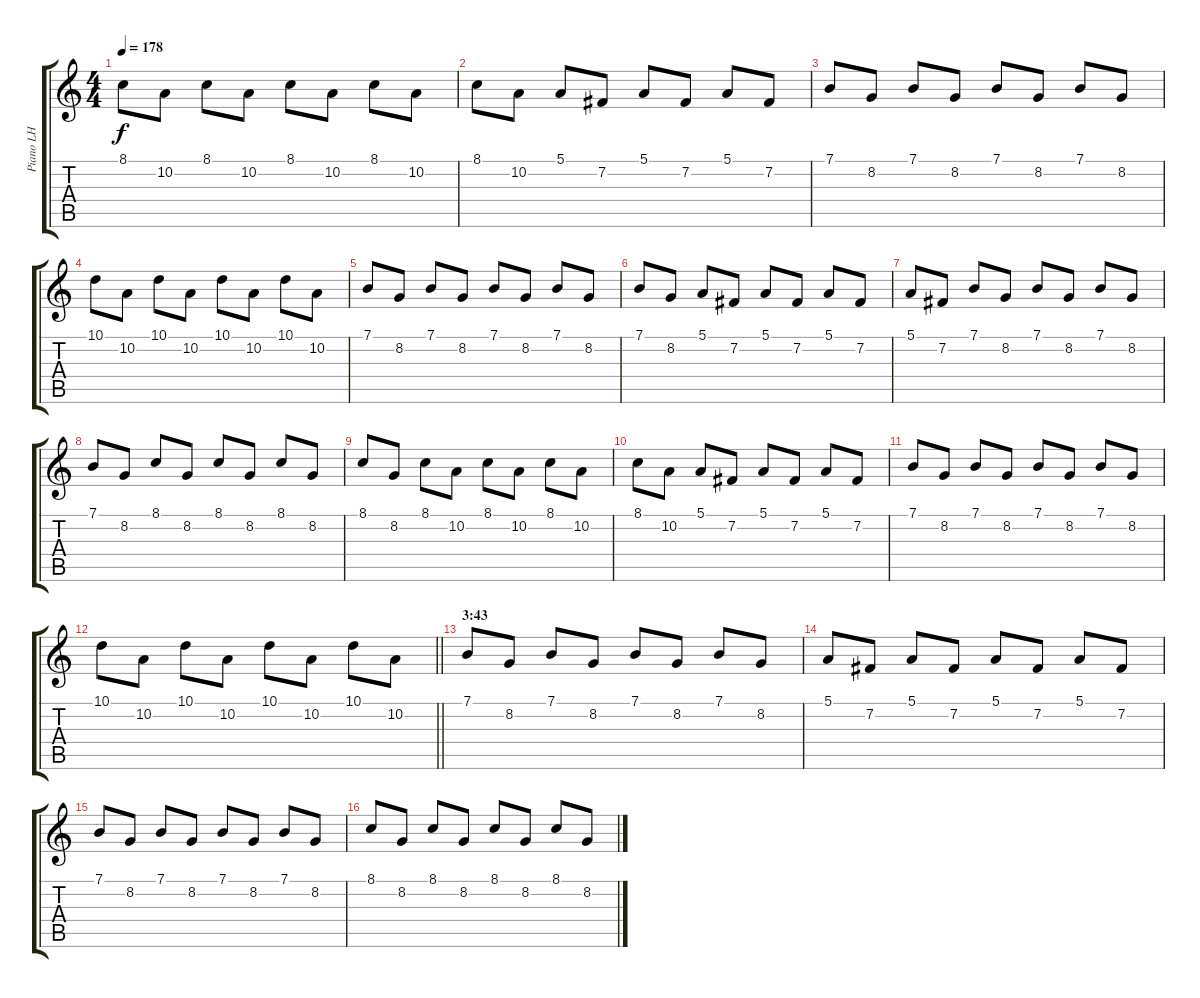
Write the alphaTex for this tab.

\track ("Piano LH" "Piano LH") {instrument acousticgrandpiano}
\staff {score tabs}
\tuning (E4 B3 G3 D3 A2 E2) {hide}
\ts (4 4)
\tempo 178
\clef g2
\ks c
8.1.8{dy f} 10.2.8 8.1.8 10.2.8 8.1.8 10.2.8 8.1.8 10.2.8 |
8.1.8 10.2.8 5.1.8 7.2.8 5.1.8 7.2.8 5.1.8 7.2.8 |
7.1.8 8.2.8 7.1.8 8.2.8 7.1.8 8.2.8 7.1.8 8.2.8 |
10.1.8 10.2.8 10.1.8 10.2.8 10.1.8 10.2.8 10.1.8 10.2.8 |
7.1.8 8.2.8 7.1.8 8.2.8 7.1.8 8.2.8 7.1.8 8.2.8 |
7.1.8 8.2.8 5.1.8 7.2.8 5.1.8 7.2.8 5.1.8 7.2.8 |
5.1.8 7.2.8 7.1.8 8.2.8 7.1.8 8.2.8 7.1.8 8.2.8 |
7.1.8 8.2.8 8.1.8 8.2.8 8.1.8 8.2.8 8.1.8 8.2.8 |
8.1.8 8.2.8 8.1.8 10.2.8 8.1.8 10.2.8 8.1.8 10.2.8 |
8.1.8 10.2.8 5.1.8 7.2.8 5.1.8 7.2.8 5.1.8 7.2.8 |
7.1.8 8.2.8 7.1.8 8.2.8 7.1.8 8.2.8 7.1.8 8.2.8 |
\barLineRight lightlight
10.1.8 10.2.8 10.1.8 10.2.8 10.1.8 10.2.8 10.1.8 10.2.8 |
\section ("" "3:43")
7.1.8 8.2.8 7.1.8 8.2.8 7.1.8 8.2.8 7.1.8 8.2.8 |
5.1.8 7.2.8 5.1.8 7.2.8 5.1.8 7.2.8 5.1.8 7.2.8 |
7.1.8 8.2.8 7.1.8 8.2.8 7.1.8 8.2.8 7.1.8 8.2.8 |
8.1.8 8.2.8 8.1.8 8.2.8 8.1.8 8.2.8 8.1.8 8.2.8
